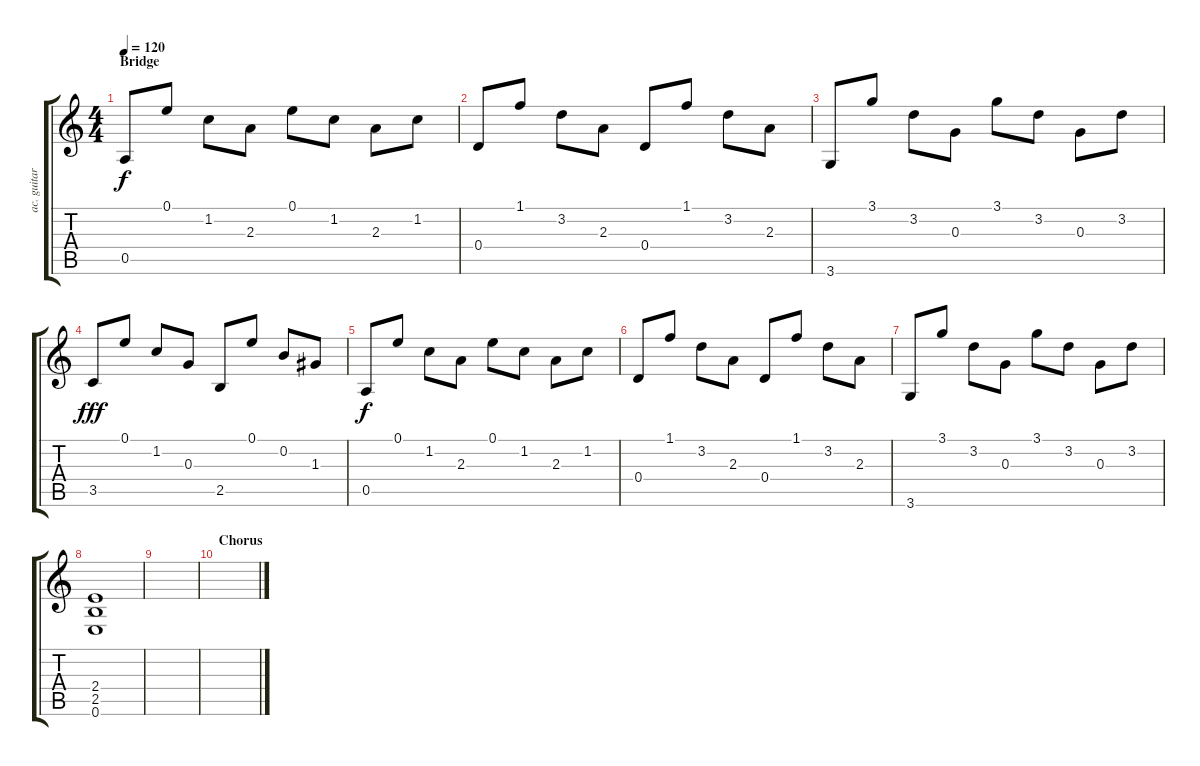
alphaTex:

\track ("ac. guitar1" "ac. guitar") {instrument acousticguitarsteel}
\staff {score tabs}
\tuning (E4 B3 G3 D3 A2 E2) {hide}
\ts (4 4)
\section ("" "Bridge")
\tempo 120
\clef g2
\ks c
0.5.8{dy f} 0.1.8 1.2.8 2.3.8 0.1.8 1.2.8 2.3.8 1.2.8 |
0.4.8 1.1.8 3.2.8 2.3.8 0.4.8 1.1.8 3.2.8 2.3.8 |
3.6.8 3.1.8 3.2.8 0.3.8 3.1.8 3.2.8 0.3.8 3.2.8 |
3.5.8{dy fff} 0.1.8 1.2.8 0.3.8 2.5.8 0.1.8 0.2.8 1.3.8 |
0.5.8{dy f} 0.1.8 1.2.8 2.3.8 0.1.8 1.2.8 2.3.8 1.2.8 |
0.4.8 1.1.8 3.2.8 2.3.8 0.4.8 1.1.8 3.2.8 2.3.8 |
3.6.8 3.1.8 3.2.8 0.3.8 3.1.8 3.2.8 0.3.8 3.2.8 |
(2.4 2.5 0.6).1 |
|
\section ("" "Chorus")
